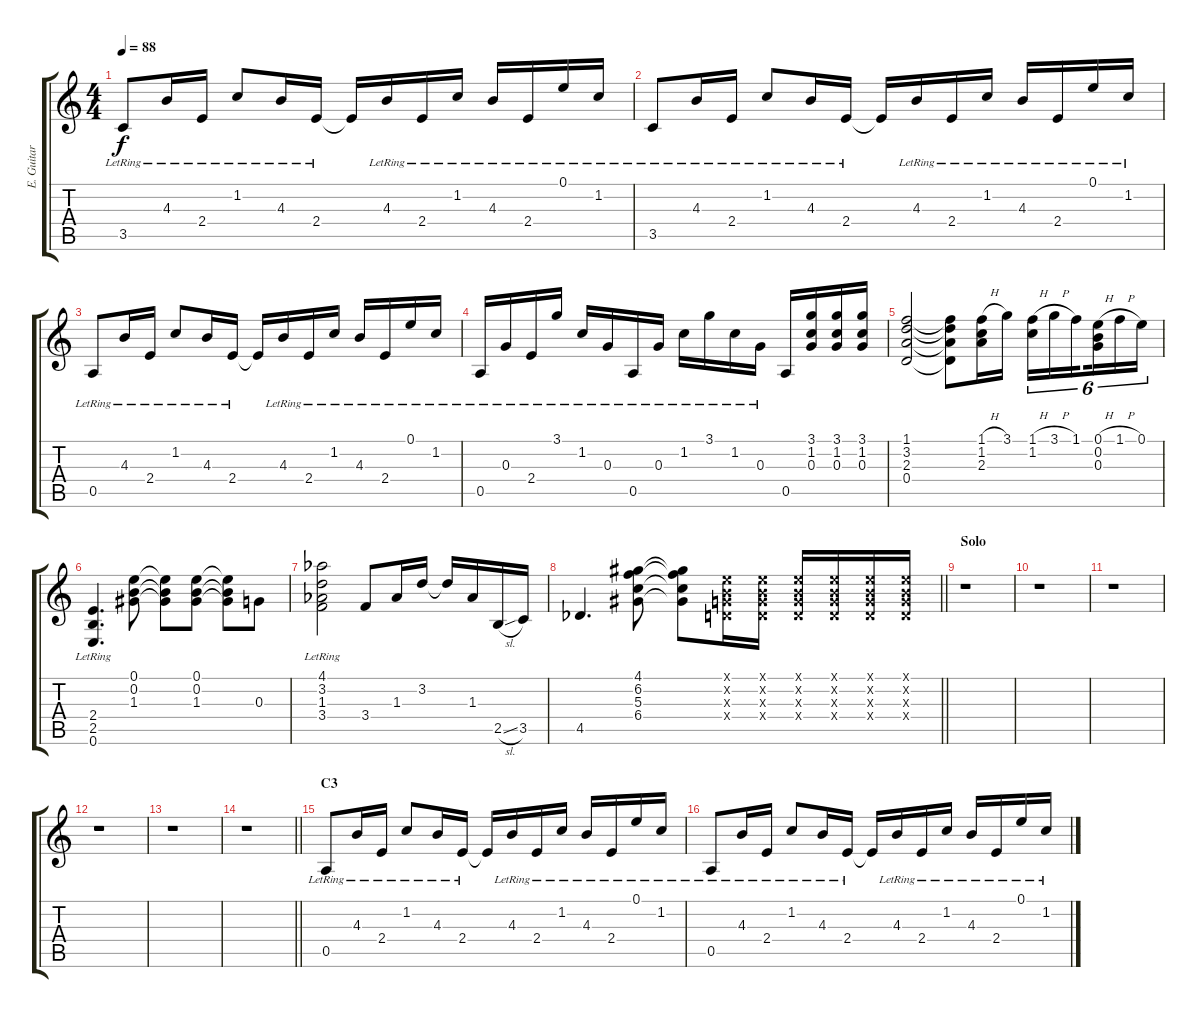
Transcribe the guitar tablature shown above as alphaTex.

\track ("E. Guitar II" "E. Guitar ") {instrument electricguitarclean}
\staff {score tabs}
\tuning (E4 B3 G3 D3 A2 E2) {hide}
\ts (4 4)
\tempo 88
\clef g2
\ks c
3.5{lr}.8{dy f} 4.3{lr}.16 2.4{lr}.16 1.2{lr}.8 4.3{lr}.16 2.4{lr}.16 2.4{t}.16 4.3{lr}.16 2.4{lr}.16 1.2{lr}.16 4.3{lr}.16 2.4{lr}.16 0.1{lr}.16 1.2{lr}.16 |
3.5{lr}.8 4.3{lr}.16 2.4{lr}.16 1.2{lr}.8 4.3{lr}.16 2.4{lr}.16 2.4{t}.16 4.3{lr}.16 2.4{lr}.16 1.2{lr}.16 4.3{lr}.16 2.4{lr}.16 0.1{lr}.16 1.2{lr}.16 |
0.5{lr}.8 4.3{lr}.16 2.4{lr}.16 1.2{lr}.8 4.3{lr}.16 2.4{lr}.16 2.4{t}.16 4.3{lr}.16 2.4{lr}.16 1.2{lr}.16 4.3{lr}.16 2.4{lr}.16 0.1{lr}.16 1.2{lr}.16 |
0.5{lr}.16 0.3{lr}.16 2.4{lr}.16 3.1{lr}.16 1.2{lr}.16 0.3{lr}.16 0.5{lr}.16 0.3{lr}.16 1.2{lr}.16 3.1{lr}.16 1.2{lr}.16 0.3{lr}.16 0.5.16 (3.1 1.2 0.3).16 (3.1 1.2 0.3).16 (3.1 1.2 0.3).16 |
(1.1 3.2 2.3 0.4).2 (1.1{t} 3.2{t} 2.3{t} 0.4{t}).8 (1.1{h} 1.2 2.3).16 3.1.16 (1.1{h} 1.2).16{tu (6 4)} 3.1{h}.16{tu (6 4)} 1.1.16{tu (6 4) beam splitsecondary} (0.1{h} 0.2 0.3).16{tu (6 4)} 1.1{h}.16{tu (6 4)} 0.1.16{tu (6 4)} |
(2.4{lr} 2.5{lr} 0.6{lr}).4{d} (0.1 0.2 1.3).8 (0.1{t} 0.2{t} 1.3{t}).8 (0.1 0.2 1.3).8 (0.1{t} 0.2{t} 1.3{t}).8 0.3.8 |
(4.1{lr acc b} 3.2{lr} 1.3{lr acc b} 3.4{lr}).2 3.4.8 1.3{acc b}.16 3.2.16 3.2{t}.16 1.3{acc b}.16 2.5{sl}.16 3.5.16 |
\barLineRight lightlight
4.5{acc b}.4{d} (4.1 6.2 5.3 6.4).8 (4.1{t} 6.2{t} 5.3{t} 6.4{t}).8 (0.1{x} 0.2{x} 0.3{x} 0.4{x}).16 (0.1{x} 0.2{x} 0.3{x} 0.4{x}).16 (0.1{x} 0.2{x} 0.3{x} 0.4{x}).16 (0.1{x} 0.2{x} 0.3{x} 0.4{x}).16 (0.1{x} 0.2{x} 0.3{x} 0.4{x}).16 (0.1{x} 0.2{x} 0.3{x} 0.4{x}).16 |
\section ("" "Solo")
r.1 |
r.1 |
r.1 |
r.1 |
r.1 |
\barLineRight lightlight
r.1 |
\section ("" "C3")
0.5{lr}.8 4.3{lr}.16 2.4{lr}.16 1.2{lr}.8 4.3{lr}.16 2.4{lr}.16 2.4{t}.16 4.3{lr}.16 2.4{lr}.16 1.2{lr}.16 4.3{lr}.16 2.4{lr}.16 0.1{lr}.16 1.2{lr}.16 |
0.5{lr}.8 4.3{lr}.16 2.4{lr}.16 1.2{lr}.8 4.3{lr}.16 2.4{lr}.16 2.4{t}.16 4.3{lr}.16 2.4{lr}.16 1.2{lr}.16 4.3{lr}.16 2.4{lr}.16 0.1{lr}.16 1.2{lr}.16
